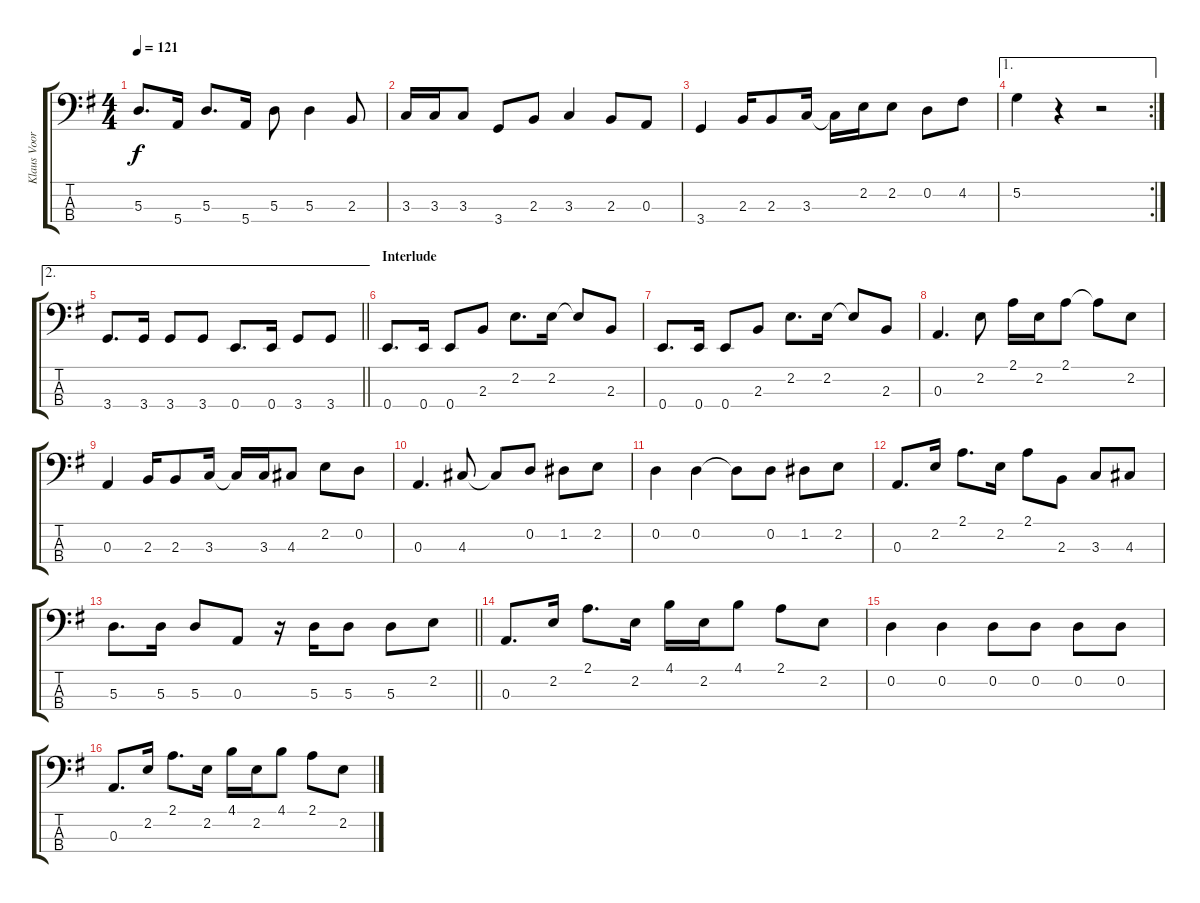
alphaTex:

\track ("Klaus Voormann - Bass" "Klaus Voor") {instrument electricbassfinger}
\staff {score tabs}
\tuning (G2 D2 A1 E1) {hide}
\ts (4 4)
\tempo 121
\clef f4
\ks g
5.3.8{d dy f} 5.4.16 5.3.8{d} 5.4.16 5.3.8 5.3.4 2.3.8 |
3.3.16 3.3.16 3.3.8 3.4.8 2.3.8 3.3.4 2.3.8 0.3.8 |
3.4.4 2.3.16 2.3.8 3.3.16 3.3{t}.16 2.2.16 2.2.8 0.2.8 4.2.8 |
\ae 1
\rc 2
5.2.4 r.4 r.2 |
\ae 2
\barLineRight lightlight
3.4.8{d} 3.4.16 3.4.8 3.4.8 0.4.8{d} 0.4.16 3.4.8 3.4.8 |
\section ("" "Interlude")
0.4.8{d} 0.4.16 0.4.8 2.3.8 2.2.8{d} 2.2.16 2.2{t}.8 2.3.8 |
0.4.8{d} 0.4.16 0.4.8 2.3.8 2.2.8{d} 2.2.16 2.2{t}.8 2.3.8 |
0.3.4{d} 2.2.8 2.1.16 2.2.16 2.1.8 2.1{t}.8 2.2.8 |
0.3.4 2.3.16 2.3.8 3.3.16 3.3{t}.16 3.3.16 4.3.8 2.2.8 0.2.8 |
0.3.4{d} 4.3.8 4.3{t}.8 0.2.8 1.2.8 2.2.8 |
0.2.4 0.2.4 0.2{t}.8 0.2.8 1.2.8 2.2.8 |
0.3.8{d} 2.2.16 2.1.8{d} 2.2.16 2.1.8 2.3.8 3.3.8 4.3.8 |
\barLineRight lightlight
5.3.8{d} 5.3.16 5.3.8 0.3.8 r.16 5.3.16 5.3.8 5.3.8 2.2.8 |
0.3.8{d} 2.2.16 2.1.8{d} 2.2.16 4.1.16 2.2.16 4.1.8 2.1.8 2.2.8 |
0.2.4 0.2.4 0.2.8 0.2.8 0.2.8 0.2.8 |
0.3.8{d} 2.2.16 2.1.8{d} 2.2.16 4.1.16 2.2.16 4.1.8 2.1.8 2.2.8
